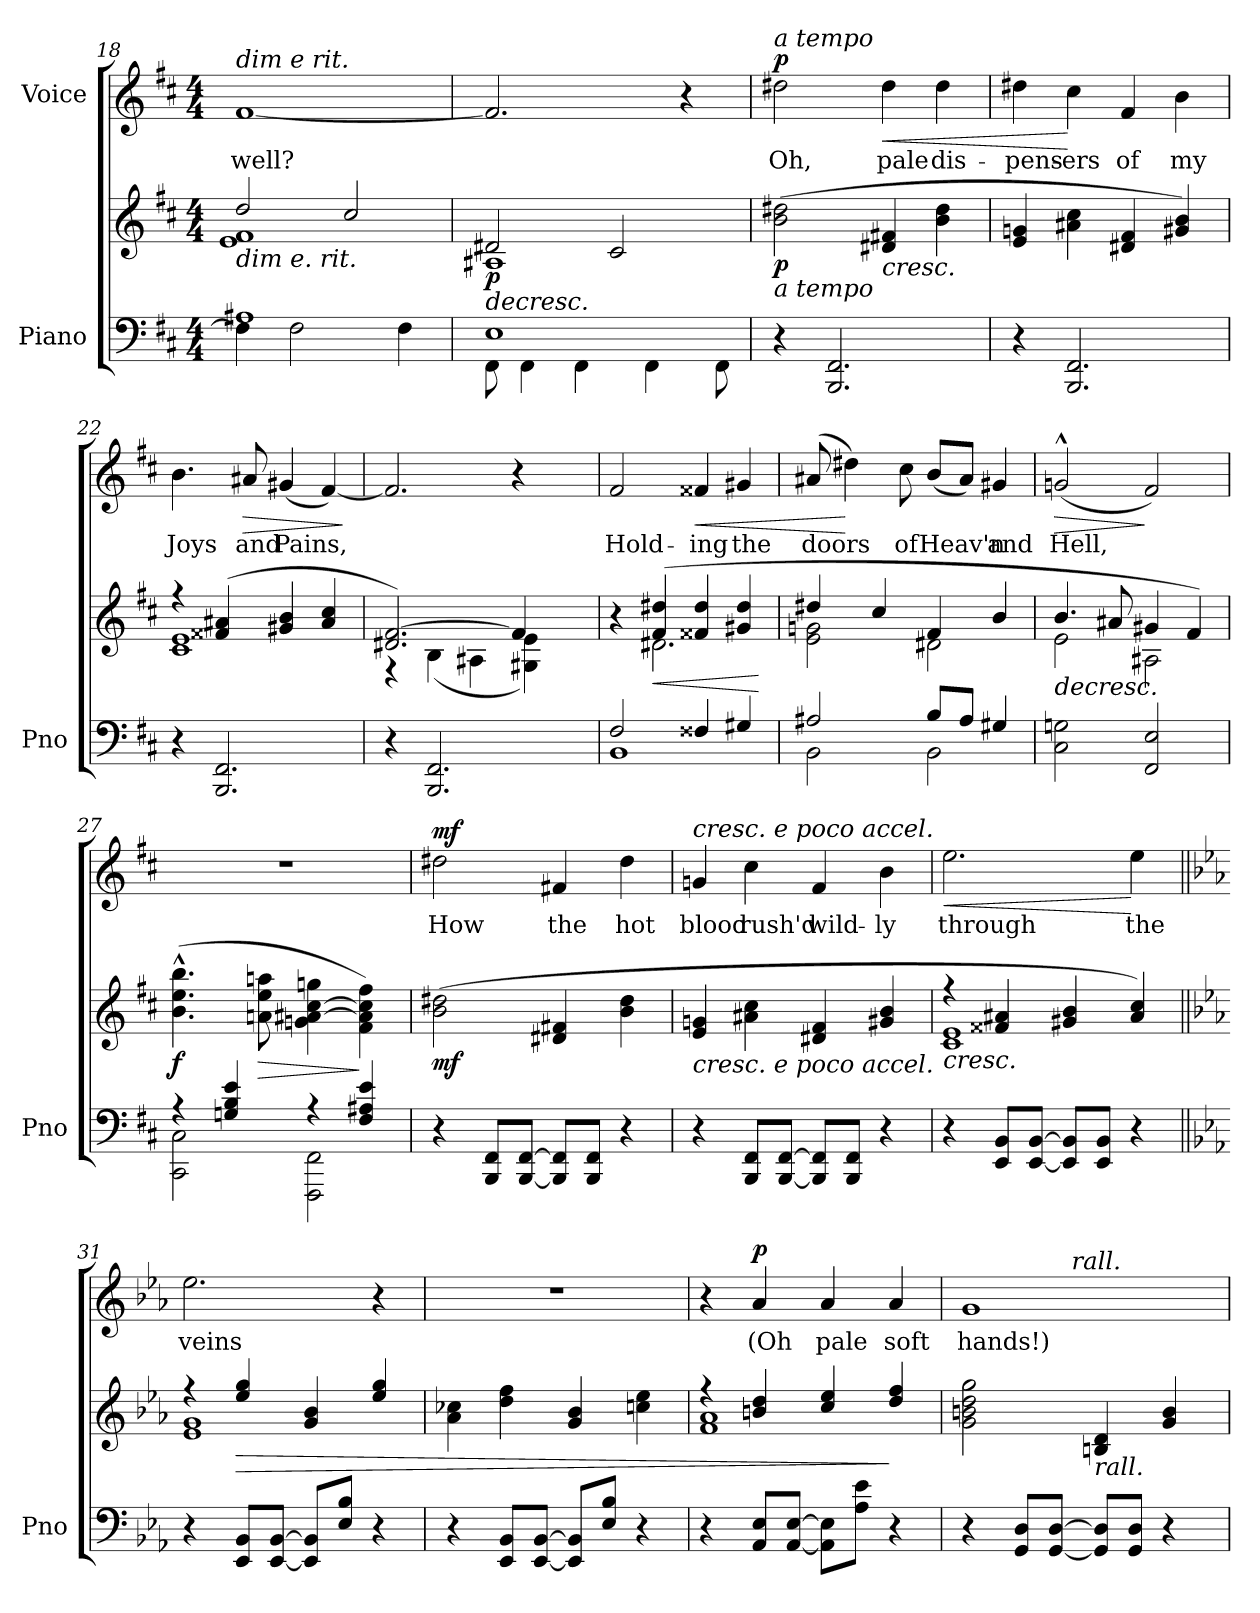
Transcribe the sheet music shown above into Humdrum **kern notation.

**kern	**kern	**dynam	**kern	**text	**dynam
*part2	*part2	*part2	*part1	*part1	*part1
*staff3	*staff2	*staff2/3	*staff1	*staff1	*staff1
*I"Piano	*	*	*I"Voice	*	*
*I'Pno	*	*	*	*	*
*clefF4	*clefG2	*	*clefG2	*	*
*k[f#c#]	*k[f#c#]	*	*k[f#c#]	*	*
*M4/4	*M4/4	*	*M4/4	*	*
=18	=18	=18	=18	=18	=18
*^	*^	*	*	*	*
!	!	!	!	!	!LO:TX:a:i:t=dim e rit.	!	!
!	!	!LO:TX:b:i:t=dim  e. rit.	!	!	!	!	!
!	!	!	!	!	!	!LO:LY:b	!
1A#X	4F#\]	2dd/	1e 1f#	.	[1f#	-well?	.
.	2F#\	.	.	.	.	.	.
.	.	2cc#/	.	.	.	.	.
.	4F#\	.	.	.	.	.	.
=19	=19	=19	=19	=19	=19	=19	=19
!	!	!	!	!LO:HP:b	!	!	!
!	!	!	!	!LO:DY:n=1:b	!	!	!
1E:	8FF#\	2d#X/	1A#X	> p	2.f#/]	.	.
.	4FF#\	.	.	.	.	.	.
.	4FF#\	.	.	.	.	.	.
.	.	2c#/	.	.	.	.	.
.	4FF#\	.	.	.	.	.	.
.	.	.	.	.	4r	.	.
.	8FF#\	.	.	.	.	.	.
*	*	*v	*v	*	*	*	*
=20	=20	=20	=20	=20	=20	=20
!	!	!	!	!LO:TX:a:i:t=a tempo	!	!
!	!	!LO:TX:b:i:t=a tempo	!	!	!	!
!	!	!	!LO:DY:b	!	!LO:LY:b	!LO:DY:a
*v	*v	*	*	*	*	*
4r	(>2b\ 2dd#X\	p	2dd#X\	Oh,	p
2.BBB/ 2.FF#/	.	.	.	.	.
!	!	!LO:HP:b	!	!LO:LY:b	!LO:HP:b
.	4d#X/ 4f#X/	<	4dd#\	pale	<
!	!	!	!	!LO:LY:b	!
.	4b\ 4dd#\	.	4dd#\	dis-	.
=21	=21	=21	=21	=21	=21
!	!	!	!	!LO:LY:b	!
4r	4e/ 4gn/	.	4dd#X\	-pens-	.
!	!	!	!	!LO:LY:b	!
2.BBB/ 2.FF#/	4a#X\ 4cc#\	.	4cc#\	-ers	[
!	!	!	!	!LO:LY:b	!
.	4d#X/ 4f#/	.	4f#/	of	.
!	!	!	!	!LO:LY:b	!
.	4g#X/ 4b/)	.	4b\	my	.
.	.	]	.	.	.
!!LO:LB:g=z
=22	=22	=22	=22	=22	=22
*	*^	*	*	*	*
!	!	!	!	!	!LO:LY:b	!
4r	4r	1c# 1e	.	4.b\	Joys	.
2.BBB/ 2.FF#/	(>4f##X/ 4a#X/	.	.	.	.	.
!	!	!	!	!	!LO:LY:b	!LO:HP:b
.	.	.	.	8a#X/	and	>
!	!	!	!	!	!LO:LY:b	!
.	4g#X/ 4b/	.	.	(<4g#X/	Pains,	.
.	4a#/ 4cc#/	.	.	[4f#/)	.	.
*	*v	*v	*	*	*	*
.	.	.	.	.	]
=23	=23	=23	=23	=23	=23
*	*^	*	*	*	*
4r	2.d#X/ [2.f#/)	4r	.	2.f#/]	.	.
2.BBB/ 2.FF#/	.	(<4B\	.	.	.	.
.	.	4A#X\	.	.	.	.
.	4f#/]	4G#X\ 4e\)	.	4r	.	.
=24	=24	=24	=24	=24	=24	=24
*^	*	*	*	*	*	*
!	!	!	!	!	!	!LO:LY:b	!
2F#/	1BB	4r	4ryy	.	2f#/	Hold-	.
!	!	!	!	!LO:HP:b	!	!	!
.	.	(>4f#/ 4dd#X/	2.d#X\	<	.	.	.
!	!	!	!	!	!	!LO:LY:b	!LO:HP:b
4F##X/	.	4f##X/ 4dd#/	.	.	4f##X/	-ing	<
!	!	!	!	!	!	!LO:LY:b	!
4G#X/	.	4g#X/ 4dd#/	.	.	4g#X/	the	.
*v	*v	*	*	*	*	*	*
*	*v	*v	*	*	*	*
.	.	[	.	.	.
=25	=25	=25	=25	=25	=25
*^	*^	*	*	*	*
!	!	!	!	!	!	!LO:LY:b	!
2A#X/	2BB\	4dd#X/	2e\ 2gn\	.	(>8a#X/	doors	.
.	.	.	.	.	4dd#X\)	.	[
.	.	4cc#/	.	.	.	.	.
!	!	!	!	!	!	!LO:LY:b	!
.	.	.	.	.	8cc#\	of	.
!	!	!	!	!	!	!LO:LY:b	!
8B/L	2BB\	4f#/	2d#X\	.	(<8b/L	Heav'n	.
8A#/J	.	.	.	.	8a#/J)	.	.
!	!	!	!	!	!	!LO:LY:b	!
4G#X/	.	4b/	.	.	4g#X/	and	.
*v	*v	*	*	*	*	*	*
=26	=26	=26	=26	=26	=26	=26
!	!	!	!LO:HP:b	!	!LO:LY:b	!LO:HP:b
2C#\ 2Gn\	4.b/	2e\	>	(<2gn^^/	Hell,	>
.	8a#X/	.	.	.	.	.
2FF#/ 2E/	4g#X/	2A#X\	[	2f#/)	.	]
.	4f#/)	.	.	.	.	.
!!LO:LB:g=z
=27	=27	=27	=27	=27	=27	=27
*^	*	*	*	*	*	*
!	!	!	!	!LO:DY:b	!	!	!
4r	2CC#\ 2C#\	(>4.b\^^ 4.ee\^^ 4.bb\^^	1ryy	f	1r	.	.
4Gn/ 4B/ 4e/	.	.	.	.	.	.	.
!	!	!	!	!LO:HP:b	!	!	!
.	.	8an\ 8ee\ 8aan\	.	>	.	.	.
4r	2FFF#\ 2FF#\	4gn\ [4a#X\ [4cc#\ 4ggn\	.	.	.	.	.
4F#/ 4A#X/ 4e/	.	4f#\ 4a#\] 4cc#\] 4ff#\)	.	]	.	.	.
*v	*v	*	*	*	*	*	*
*	*v	*v	*	*	*	*
=28	=28	=28	=28	=28	=28
!	!	!LO:DY:b	!	!LO:LY:b	!LO:DY:a
4r	(>2b\ 2dd#X\	mf	2dd#X\	How	mf
8BBB/ 8FF#/L	.	.	.	.	.
[8BBB/ [8FF#/J	.	.	.	.	.
!	!	!	!	!LO:LY:b	!
8BBB/] 8FF#/]L	4d#X/ 4f#X/	.	4f#X/	the	.
8BBB/ 8FF#/J	.	.	.	.	.
!	!	!	!	!LO:LY:b	!
4r	4b\ 4dd#\	.	4dd#\	hot	.
=29	=29	=29	=29	=29	=29
!	!	!	!LO:TX:a:i:t=cresc. e poco accel.	!	!
!	!LO:TX:b:i:t=cresc. e poco accel.	!	!	!	!
!	!	!	!	!LO:LY:b	!
4r	4e/ 4gn/	.	4gn/	blood	.
!	!	!	!	!LO:LY:b	!
8BBB/ 8FF#/L	4a#X\ 4cc#\	.	4cc#\	rush'd	.
[8BBB/ [8FF#/J	.	.	.	.	.
!	!	!	!	!LO:LY:b	!
8BBB/] 8FF#/]L	4d#X/ 4f#/	.	4f#/	wild-	.
8BBB/ 8FF#/J	.	.	.	.	.
!	!	!	!	!LO:LY:b	!
4r	4g#X/ 4b/	.	4b\	-ly	.
=30	=30	=30	=30	=30	=30
!	!	!LO:HP:b	!	!LO:LY:b	!LO:HP:b
*	*^	*	*	*	*
4r	4r	1c# 1e	<	2.ee\	through	<
8EE/ 8BB/L	4f##X/ 4a#X/	.	.	.	.	.
[8EE/ [8BB/J	.	.	.	.	.	.
8EE/] 8BB/]L	4g#X/ 4b/	.	.	.	.	.
8EE/ 8BB/J	.	.	.	.	.	.
!	!	!	!	!	!LO:LY:b	!
4r	4a#/ 4cc#/)	.	.	4ee\	the	[
*	*v	*v	*	*	*	*
.	.	]	.	.	.
!!LO:PB:g=z
=31||	=31||	=31||	=31||	=31||	=31||
*k[b-e-a-]	*k[b-e-a-]	*	*k[b-e-a-]	*	*
*	*^	*	*	*	*
!	!	!	!	!	!LO:LY:b	!
4r	4r	1e- 1g	.	2.ee-\	veins	.
!	!	!	!LO:HP:b	!	!	!
8EE-/ 8BB-/L	4ee-/ 4gg/	.	>	.	.	.
[8EE-/ [8BB-/J	.	.	.	.	.	.
8EE-/] 8BB-/]L	4g/ 4b-/	.	.	.	.	.
8E-/ 8B-/J	.	.	.	.	.	.
4r	4ee-/ 4gg/	.	[	4r	.	.
*	*v	*v	*	*	*	*
=32	=32	=32	=32	=32	=32
4r	4a-\ 4cc-X\	.	1r	.	.
8EE-/ 8BB-/L	4dd\ 4ff\	.	.	.	.
[8EE-/ [8BB-/J	.	.	.	.	.
8EE-/] 8BB-/]L	4g/ 4b-/	.	.	.	.
8E-/ 8B-/J	.	.	.	.	.
4r	4ccn\ 4ee-\	.	.	.	.
=33	=33	=33	=33	=33	=33
*	*^	*	*	*	*
4r	4r	1f 1a-	.	4r	.	.
!	!	!	!	!	!LO:LY:b	!LO:DY:a
8AA-/ 8E-/L	4bn/ 4dd/	.	.	4a-/	(Oh	p
[8AA-/ [8E-/J	.	.	.	.	.	.
!	!	!	!	!	!LO:LY:b	!
8AA-\] 8E-\]L	4cc/ 4ee-/	.	.	4a-/	pale	.
8A-\ 8e-\J	.	.	.	.	.	.
!	!	!	!	!	!LO:LY:b	!
4r	4dd/ 4ff/	.	]	4a-/	soft	.
*	*v	*v	*	*	*	*
=34	=34	=34	=34	=34	=34
!	!	!	!	!LO:LY:b	!
*	*	*	*^	*	*
4r	2g\ 2bn\ 2dd\ 2gg\	.	1g	4..ryy	hands!)	.
8GG/ 8D/L	.	.	.	.	.	.
[8GG/ [8D/J	.	.	.	.	.	.
!	!	!	!	!LO:TX:a:i:t=rall.	!	!
.	.	.	.	2ryy	.	.
!	!LO:TX:b:i:t=rall.	!	!	!	!	!
8GG/] 8D/]L	4Bn/ 4d/	.	.	.	.	.
8GG/ 8D/J	.	.	.	.	.	.
4r	4g/ 4b/	.	.	.	.	.
.	.	.	.	16ryy	.	.
*	*	*	*v	*v	*	*
=	=	=	=	=	=
*-	*-	*-	*-	*-	*-
